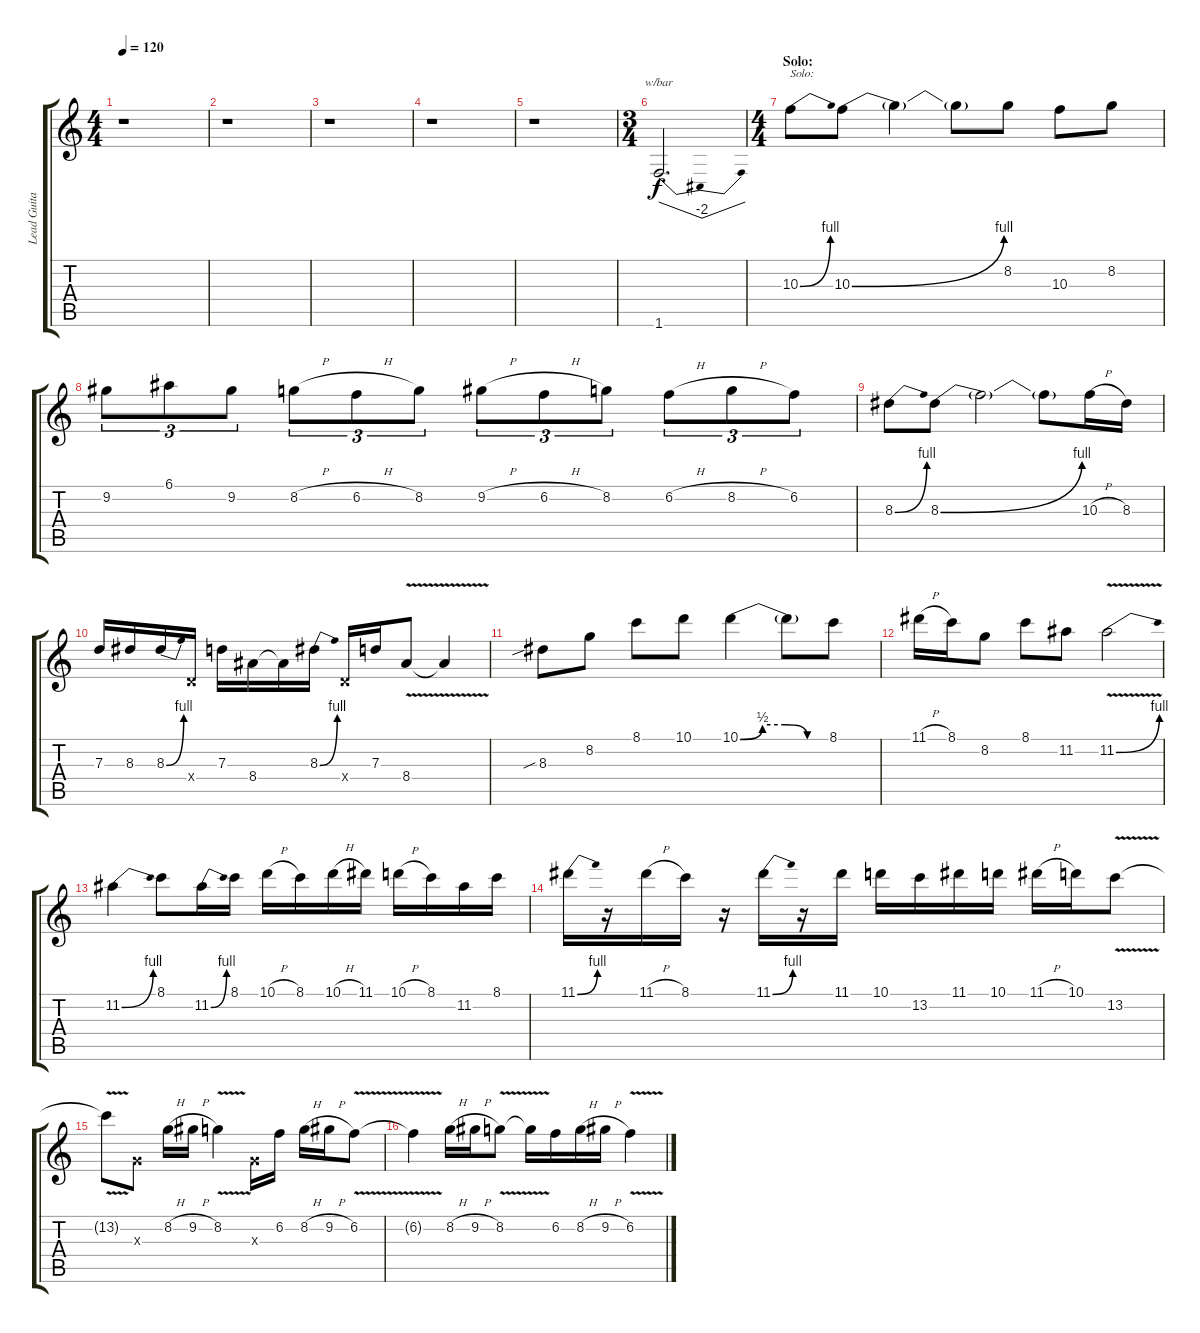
\track ("Lead Guitar" "Lead Guita") {instrument distortionguitar}
\staff {score tabs}
\tuning (E4 B3 G3 D3 A2 E2) {hide}
\ts (4 4)
\tempo 120
\clef g2
\ks c
r.1{dy f} |
r.1 |
r.1 |
r.1 |
r.1 |
\ts (3 4)
1.6.2{d tbe (dip default 0 0 30 -8 60 0)} |
\ts (4 4)
\section ("" "Solo:")
10.3{be (bend 0 0 60 4)}.8{txt "Solo:"} 10.3{be (bend 0 0 60 4)}.8 10.3{t}.4 10.3{t}.8 8.2.8 10.3.8 8.2.8 |
9.2.8{tu (3 2)} 6.1.8{tu (3 2)} 9.2.8{tu (3 2)} 8.2{h}.8{tu (3 2)} 6.2{h}.8{tu (3 2)} 8.2.8{tu (3 2)} 9.2{h}.8{tu (3 2)} 6.2{h}.8{tu (3 2)} 8.2.8{tu (3 2)} 6.2{h}.8{tu (3 2)} 8.2{h}.8{tu (3 2)} 6.2.8{tu (3 2)} |
8.3{be (bend 0 0 60 4)}.8 8.3{be (bend 0 0 60 4)}.8 8.3{t}.2 8.3{t}.8 10.3{h}.16 8.3.16 |
7.3.16 8.3.16 8.3{be (bend 0 0 60 4)}.16 0.4{x}.16 7.3.16 8.4.16 8.4{t}.16 8.3{be (bend 0 0 60 4)}.16 0.4{x}.16 7.3.16 8.4{v}.8 8.4{t}.4 |
8.3{sib}.8 8.2.8 8.1.8 10.1.8 10.1{be (custom 0 0 15 2 30 2 45 0 60 0)}.4 10.1{t}.8 8.1.8 |
11.1{h}.16 8.1.16 8.2.8 8.1.8 11.2.8 11.2{be (bend 0 0 60 4) v}.2 |
11.2{be (bend 0 0 60 4)}.4 8.1.8 11.2{be (bend 0 0 60 4)}.16 8.1.16 10.1{h}.16 8.1.16 10.1{h}.16 11.1.16 10.1{h}.16 8.1.16 11.2.16 8.1.16 |
11.1{be (bend 0 0 60 4)}.16 r.16 11.1{h}.16 8.1.16 r.16 11.1{be (bend 0 0 60 4)}.16 r.16 11.1.16 10.1.16 13.2.16 11.1.16 10.1.16 11.1{h}.16 10.1.16 13.2{v}.8 |
13.2{t}.8 0.3{x}.8 8.2{h}.16 9.2{h}.16 8.2{v}.4 0.3{x}.16 6.2.16 8.2{h}.16 9.2{h}.16 6.2{v}.8 |
6.2{t}.4 8.2{h}.16 9.2{h}.16 8.2{v}.8 8.2{t}.16 6.2.16 8.2{h}.16 9.2{h}.16 6.2{v}.4
